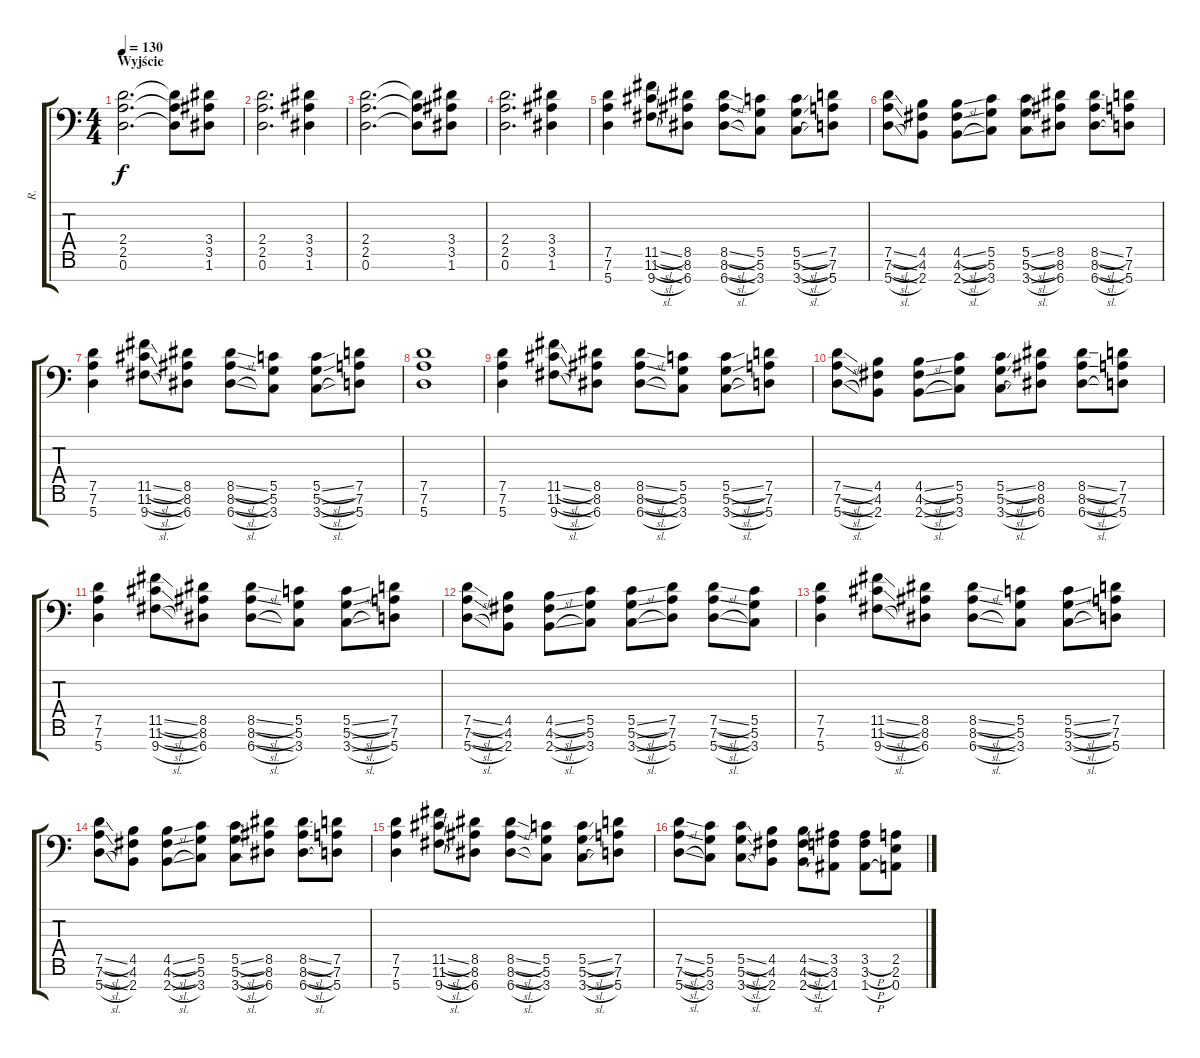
\track ("R." "R.") {instrument distortionguitar}
\staff {score tabs}
\tuning (D4 A3 F3 C3 G2 D2 A1) {hide}
\ts (4 4)
\section ("" "Wyjście")
\tempo 130
\clef f4
\ks c
(2.4 2.5 0.6).2{d dy f} (2.4{t} 2.5{t} 0.6{t}).8 (3.4 3.5 1.6).8 |
(2.4 2.5 0.6).2{d} (3.4 3.5 1.6).4 |
(2.4 2.5 0.6).2{d} (2.4{t} 2.5{t} 0.6{t}).8 (3.4 3.5 1.6).8 |
(2.4 2.5 0.6).2{d} (3.4 3.5 1.6).4 |
(7.5 7.6 5.7).4 (11.5{sl} 11.6{sl} 9.7{sl}).8 (8.5 8.6 6.7).8 (8.5{sl} 8.6{sl} 6.7{sl}).8 (5.5 5.6 3.7).8 (5.5{sl} 5.6{sl} 3.7{sl}).8 (7.5 7.6 5.7).8 |
(7.5{sl} 7.6{sl} 5.7{sl}).8 (4.5 4.6 2.7).8 (4.5{sl} 4.6{sl} 2.7{sl}).8 (5.5 5.6 3.7).8 (5.5{sl} 5.6{sl} 3.7{sl}).8 (8.5 8.6 6.7).8 (8.5{sl} 8.6{sl} 6.7{sl}).8 (7.5 7.6 5.7).8 |
(7.5 7.6 5.7).4 (11.5{sl} 11.6{sl} 9.7{sl}).8 (8.5 8.6 6.7).8 (8.5{sl} 8.6{sl} 6.7{sl}).8 (5.5 5.6 3.7).8 (5.5{sl} 5.6{sl} 3.7{sl}).8 (7.5 7.6 5.7).8 |
(7.5 7.6 5.7).1 |
(7.5 7.6 5.7).4 (11.5{sl} 11.6{sl} 9.7{sl}).8 (8.5 8.6 6.7).8 (8.5{sl} 8.6{sl} 6.7{sl}).8 (5.5 5.6 3.7).8 (5.5{sl} 5.6{sl} 3.7{sl}).8 (7.5 7.6 5.7).8 |
(7.5{sl} 7.6{sl} 5.7{sl}).8 (4.5 4.6 2.7).8 (4.5{sl} 4.6{sl} 2.7{sl}).8 (5.5 5.6 3.7).8 (5.5{sl} 5.6{sl} 3.7{sl}).8 (8.5 8.6 6.7).8 (8.5{sl} 8.6{sl} 6.7{sl}).8 (7.5 7.6 5.7).8 |
(7.5 7.6 5.7).4 (11.5{sl} 11.6{sl} 9.7{sl}).8 (8.5 8.6 6.7).8 (8.5{sl} 8.6{sl} 6.7{sl}).8 (5.5 5.6 3.7).8 (5.5{sl} 5.6{sl} 3.7{sl}).8 (7.5 7.6 5.7).8 |
(7.5{sl} 7.6{sl} 5.7{sl}).8 (4.5 4.6 2.7).8 (4.5{sl} 4.6{sl} 2.7{sl}).8 (5.5 5.6 3.7).8 (5.5{sl} 5.6{sl} 3.7{sl}).8 (7.5 7.6 5.7).8 (7.5{sl} 7.6{sl} 5.7{sl}).8 (5.5 5.6 3.7).8 |
(7.5 7.6 5.7).4 (11.5{sl} 11.6{sl} 9.7{sl}).8 (8.5 8.6 6.7).8 (8.5{sl} 8.6{sl} 6.7{sl}).8 (5.5 5.6 3.7).8 (5.5{sl} 5.6{sl} 3.7{sl}).8 (7.5 7.6 5.7).8 |
(7.5{sl} 7.6{sl} 5.7{sl}).8 (4.5 4.6 2.7).8 (4.5{sl} 4.6{sl} 2.7{sl}).8 (5.5 5.6 3.7).8 (5.5{sl} 5.6{sl} 3.7{sl}).8 (8.5 8.6 6.7).8 (8.5{sl} 8.6{sl} 6.7{sl}).8 (7.5 7.6 5.7).8 |
(7.5 7.6 5.7).4 (11.5{sl} 11.6{sl} 9.7{sl}).8 (8.5 8.6 6.7).8 (8.5{sl} 8.6{sl} 6.7{sl}).8 (5.5 5.6 3.7).8 (5.5{sl} 5.6{sl} 3.7{sl}).8 (7.5 7.6 5.7).8 |
(7.5{sl} 7.6{sl} 5.7{sl}).8 (5.5 5.6 3.7).8 (5.5{sl} 5.6{sl} 3.7{sl}).8 (4.5 4.6 2.7).8 (4.5{sl} 4.6{sl} 2.7{sl}).8 (3.5 3.6 1.7).8 (3.5{h} 3.6{h} 1.7{h}).8 (2.5 2.6 0.7).8
